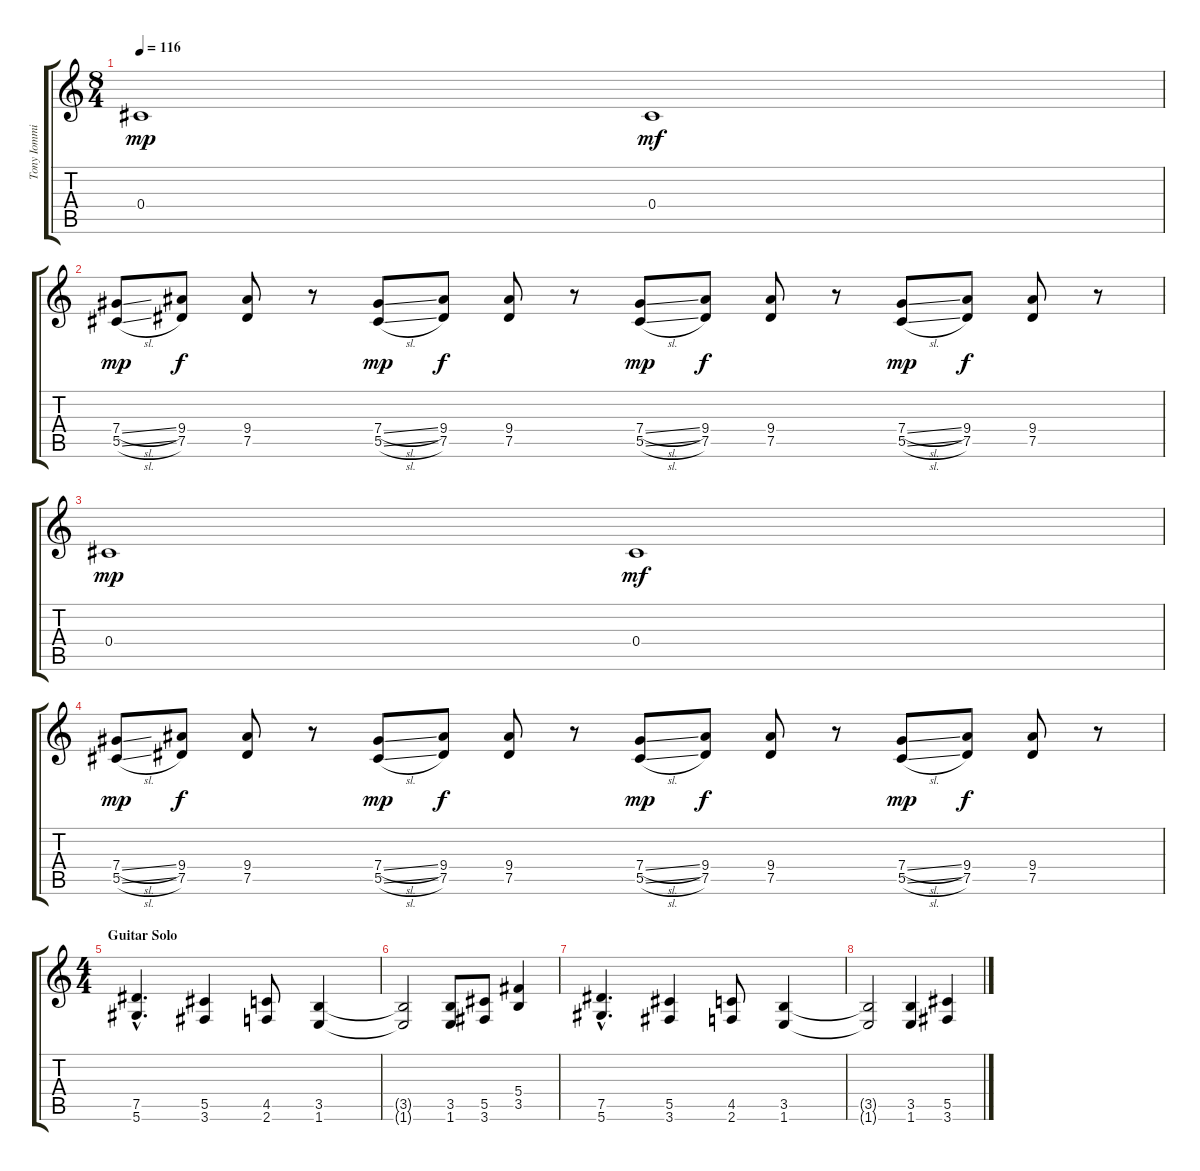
\track ("Tony Iommi - Rhytm" "Tony Iommi") {instrument distortionguitar}
\staff {score tabs}
\tuning (Eb4 Bb3 Gb3 Db3 Ab2 Eb2) {hide}
\ts (8 4)
\tempo 116
\clef g2
\ks c
0.4.1{dy mp} 0.4.1{dy mf} |
(7.4{sl} 5.5{sl}).8{dy mp} (9.4 7.5).8{dy f} (9.4 7.5).8 r.8 (7.4{sl} 5.5{sl}).8{dy mp} (9.4 7.5).8{dy f} (9.4 7.5).8 r.8 (7.4{sl} 5.5{sl}).8{dy mp} (9.4 7.5).8{dy f} (9.4 7.5).8 r.8 (7.4{sl} 5.5{sl}).8{dy mp} (9.4 7.5).8{dy f} (9.4 7.5).8 r.8 |
0.4.1{dy mp} 0.4.1{dy mf} |
(7.4{sl} 5.5{sl}).8{dy mp} (9.4 7.5).8{dy f} (9.4 7.5).8 r.8 (7.4{sl} 5.5{sl}).8{dy mp} (9.4 7.5).8{dy f} (9.4 7.5).8 r.8 (7.4{sl} 5.5{sl}).8{dy mp} (9.4 7.5).8{dy f} (9.4 7.5).8 r.8 (7.4{sl} 5.5{sl}).8{dy mp} (9.4 7.5).8{dy f} (9.4 7.5).8 r.8 |
\ts (4 4)
\section ("" "Guitar Solo")
(7.5{hac} 5.6{hac}).4{d} (5.5 3.6).4 (4.5 2.6).8 (3.5 1.6).4 |
(3.5{t} 1.6{t}).2 (3.5 1.6).8 (5.5 3.6).8 (5.4 3.5).4 |
(7.5{hac} 5.6{hac}).4{d} (5.5 3.6).4 (4.5 2.6).8 (3.5 1.6).4 |
(3.5{t} 1.6{t}).2 (3.5 1.6).4 (5.5 3.6).4
